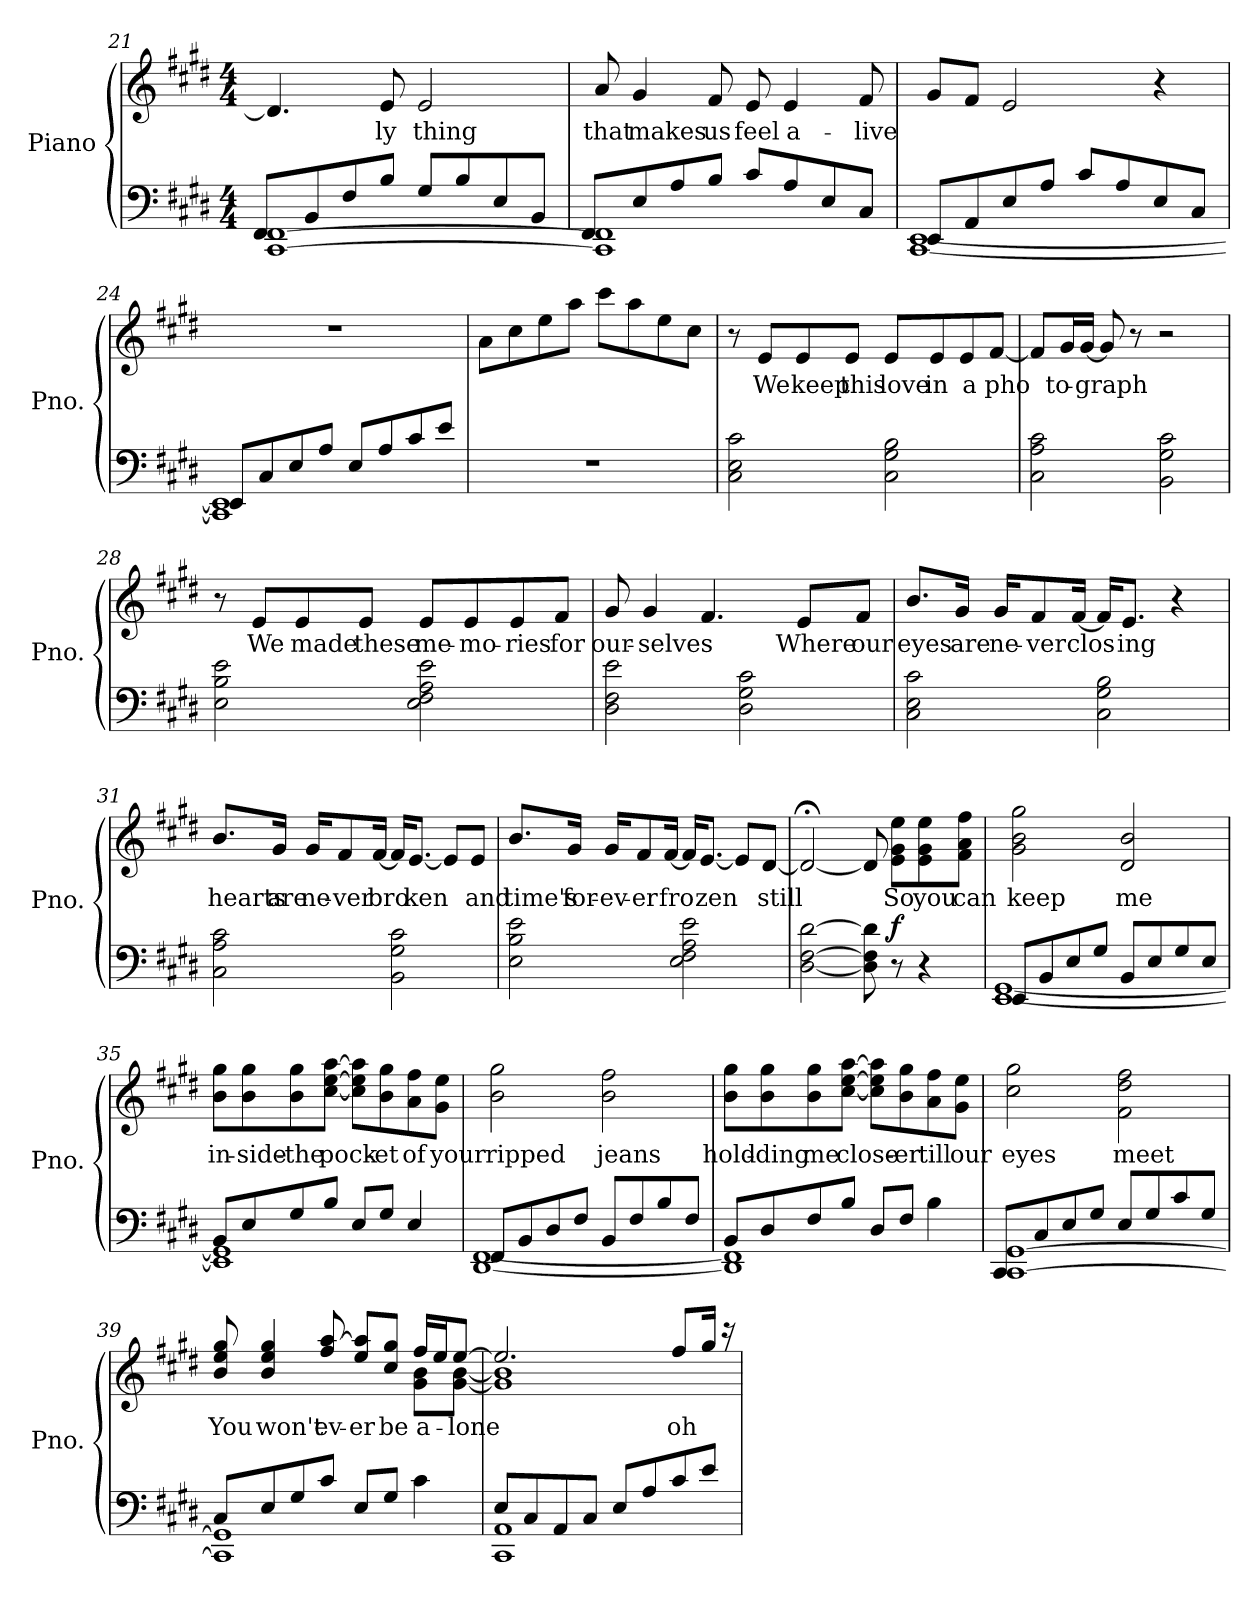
**kern	**kern	**text	**dynam
*part1	*part1	*part1	*part1
*staff2	*staff1	*staff1	*staff1/2
*I"Piano	*	*	*
*I'Pno.	*	*	*
*clefF4	*clefG2	*	*
*k[f#c#g#d#]	*k[f#c#g#d#]	*	*
*M4/4	*M4/4	*	*
=21	=21	=21	=21
*^	*	*	*
[1CC# [1FF#	8FF#/L	4.d#/]	.	.
.	8BB/	.	.	.
.	8F#/	.	.	.
!	!	!	!LO:LY:b	!
.	8B/J	8e/	ly	.
!	!	!	!LO:LY:b	!
.	8G#/L	2e/	thing	.
.	8B/	.	.	.
.	8E/	.	.	.
.	8BB/J	.	.	.
=22	=22	=22	=22	=22
!	!	!	!LO:LY:b	!
1CC#] 1FF#]	8FF#/L	8a/	that	.
!	!	!	!LO:LY:b	!
.	8E/	4g#/	makes	.
.	8A/	.	.	.
!	!	!	!LO:LY:b	!
.	8B/J	8f#/	us	.
!	!	!	!LO:LY:b	!
.	8c#/L	8e/	feel	.
!	!	!	!LO:LY:b	!
.	8A/	4e/	a-	.
.	8E/	.	.	.
!	!	!	!LO:LY:b	!
.	8C#/J	8f#/	live	.
!!LO:LB:g=z
=23	=23	=23	=23	=23
8EE/L	[1CC# [1EE	8g#/L	.	.
8AA/	.	8f#/J	.	.
8E/	.	2e/	.	.
8A/J	.	.	.	.
8c#/L	.	.	.	.
8A/	.	.	.	.
8E/	.	4r	.	.
8C#/J	.	.	.	.
=24	=24	=24	=24	=24
8EE/L	1CC#] 1EE]	1r	.	.
8C#/	.	.	.	.
8E/	.	.	.	.
8A/J	.	.	.	.
8E/L	.	.	.	.
8A/	.	.	.	.
8c#/	.	.	.	.
8e/J	.	.	.	.
*v	*v	*	*	*
=25	=25	=25	=25
1r	8a\L	.	.
.	8cc#\	.	.
.	8ee\	.	.
.	8aa\J	.	.
.	8ccc#\L	.	.
.	8aa\	.	.
.	8ee\	.	.
.	8cc#\J	.	.
=26	=26	=26	=26
2C#\ 2E\ 2c#\	8r	.	.
!	!	!LO:LY:b	!
.	8e/L	We	.
!	!	!LO:LY:b	!
.	8e/	keep	.
!	!	!LO:LY:b	!
.	8e/J	this	.
!	!	!LO:LY:b	!
2C#\ 2G#\ 2B\	8e/L	love	.
!	!	!LO:LY:b	!
.	8e/	in	.
!	!	!LO:LY:b	!
.	8e/	a	.
!	!	!LO:LY:b	!
.	[8f#/J	pho	.
!!LO:LB:g=z
=27	=27	=27	=27
2C#\ 2A\ 2c#\	8f#/L]	.	.
!	!	!LO:LY:b	!
.	16g#/L	to-	.
!	!	!LO:LY:b	!
.	[16g#/JJ	graph	.
.	8g#/]	.	.
.	8r	.	.
2BB\ 2G#\ 2c#\	2r	.	.
=28	=28	=28	=28
2E\ 2B\ 2e\	8r	.	.
!	!	!LO:LY:b	!
.	8e/L	We	.
!	!	!LO:LY:b	!
.	8e/	made	.
!	!	!LO:LY:b	!
.	8e/J	these	.
!	!	!LO:LY:b	!
2E\ 2F#\ 2A\ 2e\	8e/L	me-	.
!	!	!LO:LY:b	!
.	8e/	-mo-	.
!	!	!LO:LY:b	!
.	8e/	-ries	.
!	!	!LO:LY:b	!
.	8f#/J	for	.
=29	=29	=29	=29
!	!	!LO:LY:b	!
2D#\ 2F#\ 2e\	8g#/	our-	.
!	!	!LO:LY:b	!
.	4g#/	-selves	.
.	4.f#/	.	.
2D#\ 2G#\ 2c#\	.	.	.
!	!	!LO:LY:b	!
.	8e/L	Where	.
!	!	!LO:LY:b	!
.	8f#/J	our	.
!!LO:LB:g=z
=30	=30	=30	=30
!	!	!LO:LY:b	!
2C#\ 2E\ 2c#\	8.b/L	eyes	.
!	!	!LO:LY:b	!
.	16g#/Jk	are	.
!	!	!LO:LY:b	!
.	16g#/KL	ne-	.
!	!	!LO:LY:b	!
.	8f#/	-ver	.
!	!	!LO:LY:b	!
.	[16f#/Jk	-clos	.
2C#\ 2G#\ 2B\	16f#/KL]	.	.
!	!	!LO:LY:b	!
.	8.e/J	ing	.
.	4r	.	.
=31	=31	=31	=31
!	!	!LO:LY:b	!
2C#\ 2A\ 2c#\	8.b/L	hearts	.
!	!	!LO:LY:b	!
.	16g#/Jk	are	.
!	!	!LO:LY:b	!
.	16g#/KL	ne-	.
!	!	!LO:LY:b	!
.	8f#/	-ver	.
!	!	!LO:LY:b	!
.	[16f#/Jk	bro	.
2BB\ 2G#\ 2c#\	16f#/KL]	.	.
!	!	!LO:LY:b	!
.	[8.e/J	ken	.
.	8e/L]	.	.
!	!	!LO:LY:b	!
.	8e/J	and	.
=32	=32	=32	=32
!	!	!LO:LY:b	!
2E\ 2B\ 2e\	8.b/L	time's	.
!	!	!LO:LY:b	!
.	16g#/Jk	for-	.
!	!	!LO:LY:b	!
.	16g#/KL	-ev-	.
!	!	!LO:LY:b	!
.	8f#/	-er	.
!	!	!LO:LY:b	!
.	[16f#/Jk	fro	.
2E\ 2F#\ 2A\ 2e\	16f#/KL]	.	.
!	!	!LO:LY:b	!
.	[8.e/J	zen	.
.	8e/L]	.	.
!	!	!LO:LY:b	!
.	[8d#/J	still	.
!!LO:LB:g=z
=33	=33	=33	=33
[2D#\ [2F#\ [2d#\	2d#;</_	.	.
8D#\] 8F#\] 8d#\]	8d#Z/]	.	.
!	!	!LO:LY:b	!LO:DY:a=2
8r	8e\ 8g#\ 8ee\L	So	f
!	!	!LO:LY:b	!
4r	8e\ 8g#\ 8ee\	you	.
!	!	!LO:LY:b	!
.	8f#\ 8a\ 8ff#\J	can	.
=34	=34	=34	=34
*^	*	*	*
!	!	!	!LO:LY:b	!
8EE/L	[1EE [1GG#	2g#\ 2b\ 2gg#\	keep	.
8BB/	.	.	.	.
8E/	.	.	.	.
8G#/J	.	.	.	.
!	!	!	!LO:LY:b	!
8BB/L	.	2d#/ 2b/	me	.
8E/	.	.	.	.
8G#/	.	.	.	.
8E/J	.	.	.	.
=35	=35	=35	=35	=35
!	!	!	!LO:LY:b	!
8BB/L	1EE] 1GG#]	8b\ 8gg#\L	in-	.
!	!	!	!LO:LY:b	!
8E/	.	8b\ 8gg#\	-side-	.
!	!	!	!LO:LY:b	!
8G#/	.	8b\ 8gg#\	-the	.
!	!	!	!LO:LY:b	!
8B/J	.	[8cc#\ [8ee\ [8aa\J	pock-	.
8E/L	.	8cc#\] 8ee\] 8aa\]L	.	.
!	!	!	!LO:LY:b	!
8G#/J	.	8b\ 8gg#\	-et	.
!	!	!	!LO:LY:b	!
4E/	.	8a\ 8ff#\	of	.
!	!	!	!LO:LY:b	!
.	.	8g#\ 8ee\J	your	.
=36	=36	=36	=36	=36
!	!	!	!LO:LY:b	!
8FF#/L	[1DD# [1FF#	2b\ 2gg#\	ripped	.
8BB/	.	.	.	.
8D#/	.	.	.	.
8F#/J	.	.	.	.
!	!	!	!LO:LY:b	!
8BB/L	.	2b\ 2ff#\	jeans	.
8F#/	.	.	.	.
8B/	.	.	.	.
8F#/J	.	.	.	.
!!LO:PB:g=z
=37	=37	=37	=37	=37
!	!	!	!LO:LY:b	!
1DD#] 1FF#]	8BB/L	8b\ 8gg#\L	hold-	.
!	!	!	!LO:LY:b	!
.	8D#/	8b\ 8gg#\	-ding	.
!	!	!	!LO:LY:b	!
.	8F#/	8b\ 8gg#\	me	.
!	!	!	!LO:LY:b	!
.	8B/J	[8cc#\ [8ee\ [8aa\J	close-	.
.	8D#/L	8cc#\] 8ee\] 8aa\]L	.	.
!	!	!	!LO:LY:b	!
.	8F#/J	8b\ 8gg#\	-er	.
!	!	!	!LO:LY:b	!
.	4B\	8a\ 8ff#\	till	.
!	!	!	!LO:LY:b	!
.	.	8g#\ 8ee\J	our	.
=38	=38	=38	=38	=38
!	!	!	!LO:LY:b	!
[1CC# [1GG#	8CC#/L	2cc#\ 2gg#\	eyes	.
.	8C#/	.	.	.
.	8E/	.	.	.
.	8G#/J	.	.	.
!	!	!	!LO:LY:b	!
.	8E/L	2f#\ 2dd#\ 2ff#\	meet	.
.	8G#/	.	.	.
.	8c#/	.	.	.
.	8G#/J	.	.	.
=39	=39	=39	=39	=39
!	!	!	!LO:LY:b	!
*	*	*^	*	*
1CC#] 1GG#]	8C#/L	8b/ 8ee/ 8gg#/	2.ryy	You	.
!	!	!	!	!LO:LY:b	!
.	8E/	4b/ 4ee/ 4gg#/	.	won't	.
.	8G#/	.	.	.	.
!	!	!	!	!LO:LY:b	!
.	8c#/J	8ff#/ [8aa/	.	ev-	.
!	!	!	!	!LO:LY:b	!
.	8E/L	8ee/ 8aa/]L	.	-er	.
!	!	!	!	!LO:LY:b	!
.	8G#/J	8cc#/ 8gg#/J	.	be	.
!	!	!	!	!LO:LY:b	!
.	4c#\	16ff#/LL	8g#\ 8b\L	a-	.
.	.	16ee/J	.	.	.
!	!	!	!	!LO:LY:b	!
.	.	[8ee/J	[8g#\ [8b\J	-lone	.
!!LO:LB:g=z	!!
=40	=40	=40	=40	=40	=40
1CC# 1AA	8E/L	2.ee/]	1g#] 1b]	.	.
.	8C#/	.	.	.	.
.	8AA/	.	.	.	.
.	8C#/J	.	.	.	.
.	8E/L	.	.	.	.
.	8A/	.	.	.	.
!	!	!	!	!LO:LY:b	!
.	8c#/	8ff#/L	.	oh	.
.	8e/J	16gg#/Jk	.	.	.
.	.	16r	.	.	.
*v	*v	*	*	*	*
*	*v	*v	*	*
=	=	=	=
*-	*-	*-	*-
